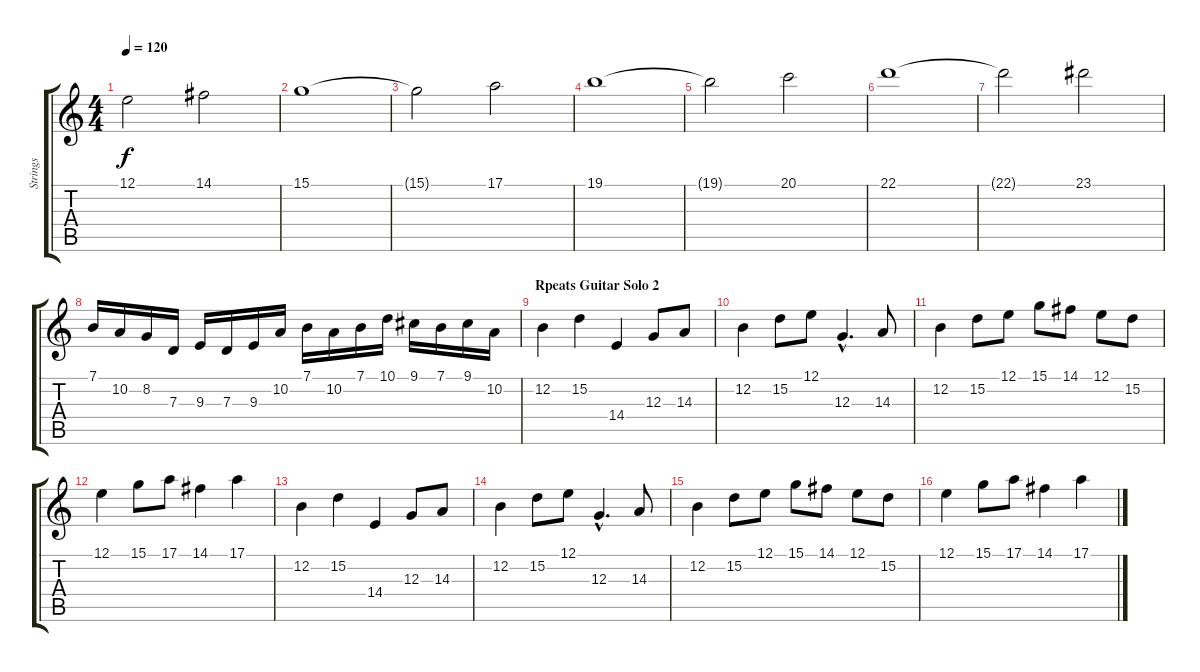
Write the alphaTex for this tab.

\track ("Strings" "Strings") {instrument lead7fifths}
\staff {score tabs}
\tuning (E4 B3 G3 D3 A2 E2) {hide}
\ts (4 4)
\tempo 120
\clef g2
\ks c
12.1{t}.2{dy f} 14.1.2 |
15.1.1 |
15.1{t}.2 17.1.2 |
19.1.1 |
19.1{t}.2 20.1.2 |
22.1.1 |
22.1{t}.2 23.1.2 |
7.1.16 10.2.16 8.2.16 7.3.16 9.3.16 7.3.16 9.3.16 10.2.16 7.1.16 10.2.16 7.1.16 10.1.16 9.1.16 7.1.16 9.1.16 10.2.16 |
\section ("" "Rpeats Guitar Solo 2")
12.2.4 15.2.4 14.4.4 12.3.8 14.3.8 |
12.2.4 15.2.8 12.1.8 12.3{hac}.4{d} 14.3.8 |
12.2.4 15.2.8 12.1.8 15.1.8 14.1.8 12.1.8 15.2.8 |
12.1.4 15.1.8 17.1.8 14.1.4 17.1.4 |
12.2.4 15.2.4 14.4.4 12.3.8 14.3.8 |
12.2.4 15.2.8 12.1.8 12.3{hac}.4{d} 14.3.8 |
12.2.4 15.2.8 12.1.8 15.1.8 14.1.8 12.1.8 15.2.8 |
12.1.4 15.1.8 17.1.8 14.1.4 17.1.4
